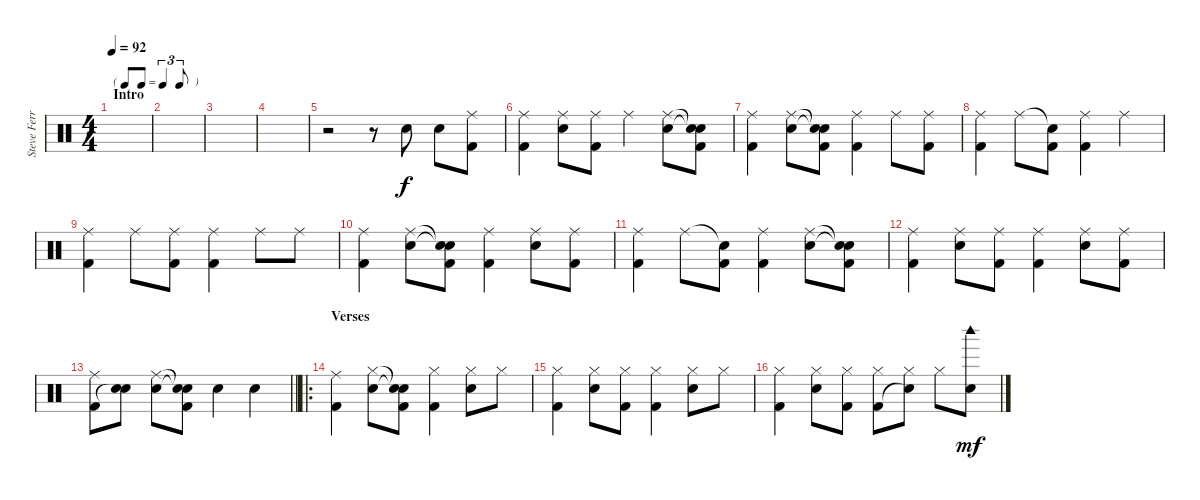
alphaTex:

\track ("Steve Ferrone" "Steve Ferr") {instrument percussion}
\staff {score}
\articulation defaults
\ts (4 4)
\tf triplet8th
\section ("" "Intro")
\tempo 92
\clef neutral
\ks c
|
|
|
|
r.2 r.8 "Snare (hit) 2".8 "Snare (hit) 2".8 ("Ride (middle)" "Kick (hit) 2").8 |
("Ride (middle)" "Kick (hit) 2").4 ("Ride (middle)" "Snare (hit) 2").8 ("Ride (middle)" "Kick (hit) 2").8 "Ride (middle)".4 ("Ride (middle)" "Snare (hit) 2").8 ("Snare (hit)"{t} "Snare (hit)"{t} "Kick (hit) 2").8 |
("Ride (middle)" "Kick (hit) 2").4 ("Ride (middle)" "Snare (hit) 2").8 ("Snare (hit)"{t} "Snare (hit)"{t} "Kick (hit) 2").8 ("Ride (middle)" "Kick (hit) 2").4 "Ride (middle)".8 ("Ride (middle)" "Kick (hit) 2").8 |
("Ride (middle)" "Kick (hit) 2").4 "Ride (middle)".8 ("Snare (hit)"{t} "Kick (hit) 2").8 ("Ride (middle)" "Kick (hit) 2").4 "Ride (middle)".4 |
("Ride (middle)" "Kick (hit) 2").4 "Ride (middle)".8 ("Ride (middle)" "Kick (hit) 2").8 ("Ride (middle)" "Kick (hit) 2").4 "Ride (middle)".8 "Ride (middle)".8 |
("Ride (middle)" "Kick (hit) 2").4 ("Ride (middle)" "Snare (hit) 2").8 ("Snare (hit)"{t} "Snare (hit)"{t} "Kick (hit) 2").8 ("Ride (middle)" "Kick (hit) 2").4 ("Ride (middle)" "Snare (hit) 2").8 ("Ride (middle)" "Kick (hit) 2").8 |
("Ride (middle)" "Kick (hit) 2").4 "Ride (middle)".8 ("Snare (hit)"{t} "Kick (hit) 2").8 ("Ride (middle)" "Kick (hit) 2").4 ("Ride (middle)" "Snare (hit) 2").8 ("Snare (hit)"{t} "Snare (hit)"{t} "Kick (hit) 2").8 |
("Ride (middle)" "Kick (hit) 2").4 ("Ride (middle)" "Snare (hit) 2").8 ("Ride (middle)" "Kick (hit) 2").8 ("Ride (middle)" "Kick (hit) 2").4 ("Ride (middle)" "Snare (hit) 2").8 ("Ride (middle)" "Kick (hit) 2").8 |
\barLineRight lightlight
("Ride (middle)" "Kick (hit) 2").8 ("Snare (hit) 2" "Snare (hit)"{t}).8 ("Ride (middle)" "Snare (hit) 2").8 ("Snare (hit)"{t} "Snare (hit)"{t} "Kick (hit) 2").8 "Snare (hit) 2".4 "Snare (hit) 2".4 |
\ro
\section ("" "Verses")
("Ride (middle)" "Kick (hit) 2").4 ("Hi-Hat (closed)" "Snare (hit) 2").8 ("Snare (hit)"{t} "Snare (hit)"{t} "Kick (hit) 2").8 ("Hi-Hat (closed)" "Kick (hit) 2").4 ("Hi-Hat (closed)" "Snare (hit) 2").8 "Hi-Hat (closed)".8 |
("Hi-Hat (closed)" "Kick (hit) 2").4 ("Hi-Hat (closed)" "Snare (hit) 2").8 ("Hi-Hat (closed)" "Kick (hit) 2").8 ("Hi-Hat (closed)" "Kick (hit) 2").4 ("Hi-Hat (closed)" "Snare (hit) 2").8 "Hi-Hat (closed)".8 |
("Hi-Hat (closed)" "Kick (hit) 2").4 ("Hi-Hat (closed)" "Snare (hit) 2").8 ("Hi-Hat (closed)" "Kick (hit) 2").8 ("Hi-Hat (closed)" "Kick (hit) 2").8 ("Hi-Hat (closed)" "Snare (hit)"{t}).8 "Hi-Hat (closed)".8 ("Woodblock high (hit)" "Snare (hit) 2").8{dy mf}
